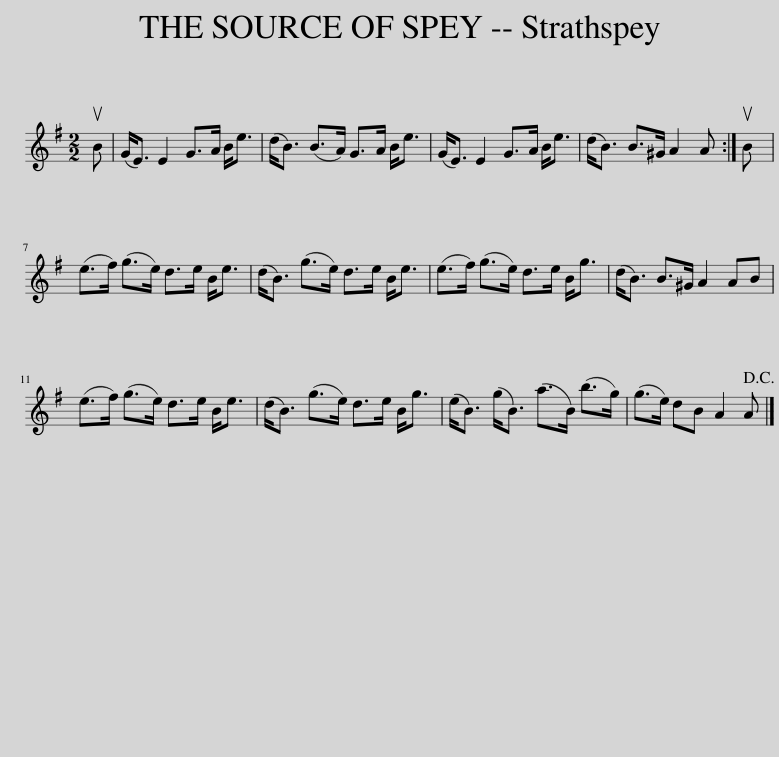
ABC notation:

X:1
L:1/8
M:2/2
I:linebreak $
K:Emin
V:1 treble
V:1
 uB | (G<E) E2 G>A B<e | (d<B) (B>A) G>A B<e | (G<E) E2 G>A B<e | (d<B) B>^G A2 A :| %5
 uB |$ (e>f) (g>e) d>e B<e | (d<B) (g>e) d>e B<e | (e>f) (g>e) d>e B<g | (d<B) B>^G A2 AB |$ %10
 (e>f) (g>e) d>e B<e | (d<B) (g>e) d>e B<g | (e<B) (g<B) (a>B) (b>g) | (g>e) dB A2 A!D.C.! |] %14
